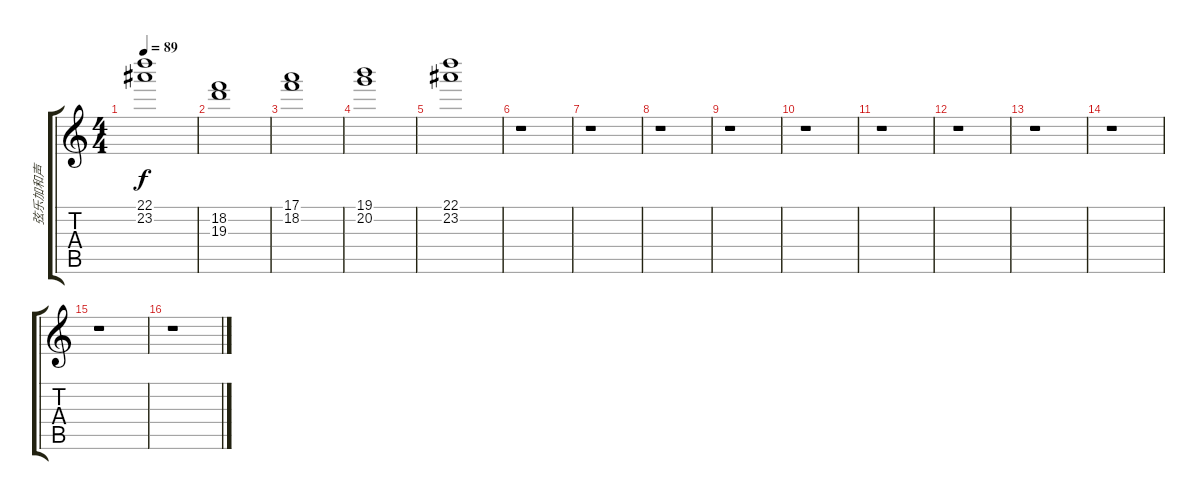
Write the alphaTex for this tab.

\track ("弦乐加和声" "弦乐加和声") {instrument acousticguitarsteel}
\staff {score tabs}
\tuning (E4 B3 G3 D3 A2 E2) {hide}
\ts (4 4)
\tempo 89
\clef g2
\ks c
(22.1 23.2).1{dy f} |
(18.2 19.3).1 |
(17.1 18.2).1 |
(19.1 20.2).1 |
(22.1 23.2).1 |
r.1 |
r.1 |
r.1 |
r.1 |
r.1 |
r.1 |
r.1 |
r.1 |
r.1 |
r.1 |
r.1
